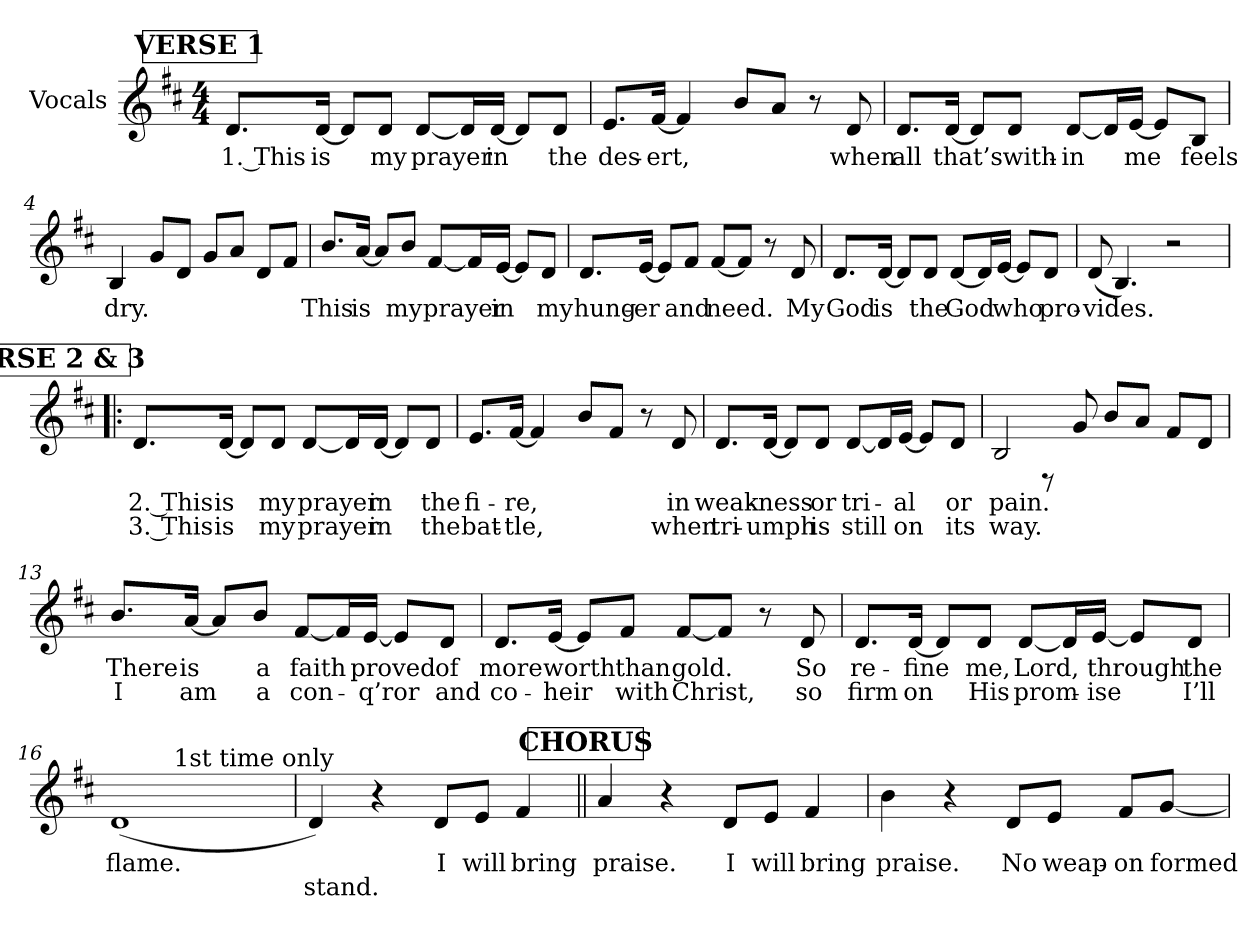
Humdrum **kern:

**kern	**text	**text
*part1	*part1	*part1
*staff1	*staff1	*staff1
*I"Vocals	*	*
*clefG2	*	*
*k[f#c#]	*	*
*D:	*	*
*M4/4	*	*
*MM120	*	*
!!LO:REH:place=s1:a:B:t=VERSE 1
=1	=1	=1
!	!LO:LY:b	!
8.d/L	1. This	.
!	!LO:LY:b	!
[16d/Jk	is	.
8d/L]	.	.
!	!LO:LY:b	!
8d/J	my	.
!	!LO:LY:b	!
[8d/L	prayer	.
16d/L]	.	.
!	!LO:LY:b	!
[16d/JJ	in	.
8d/L]	.	.
!	!LO:LY:b	!
8d/J	the	.
=2	=2	=2
!	!LO:LY:b	!
*^	*	*
8.e/L	2ryy	des-	.
!	!	!LO:LY:b	!
[<16f#/Jk	.	-ert,	.
4f#/]	.	.	.
4ryy	8b!/L	.	.
.	8a!/J	.	.
8r	4ryy	.	.
!	!	!LO:LY:b	!
8d/	.	when	.
*v	*v	*	*
!!LO:LB:g=z
=3	=3	=3
!	!LO:LY:b	!
8.d/L	all	.
!	!LO:LY:b	!
[16d/Jk	that’s	.
8d/L]	.	.
!	!LO:LY:b	!
8d/J	with-	.
!	!LO:LY:b	!
[8d/L	-in	.
16d/L]	.	.
!	!LO:LY:b	!
[16e/JJ	me	.
8e/L]	.	.
!	!LO:LY:b	!
8B/J	feels	.
=4	=4	=4
!	!LO:LY:b	!
*^	*	*
4B/	4ryy	dry.	.
4ryy	8g!/L	.	.
.	8d!/J	.	.
2ryy	8g!/L	.	.
.	8a!/J	.	.
.	8d!/L	.	.
.	8f#!/J	.	.
*v	*v	*	*
=5	=5	=5
*^	*	*
!	!	!LO:LY:b	!
*v	*v	*	*
8.b/L	This	.
!	!LO:LY:b	!
[16a/Jk	is	.
8a/L]	.	.
!	!LO:LY:b	!
8b/J	my	.
!	!LO:LY:b	!
[8f#/L	prayer	.
16f#/L]	.	.
!	!LO:LY:b	!
[16e/JJ	in	.
8e/L]	.	.
!	!LO:LY:b	!
8d/J	my	.
!!LO:LB:g=z
=6	=6	=6
!	!LO:LY:b	!
8.d/L	hung-	.
!	!LO:LY:b	!
[16e/Jk	-er	.
8e/L]	.	.
!	!LO:LY:b	!
8f#/J	and	.
!	!LO:LY:b	!
[8f#/L	need.	.
8f#/J]	.	.
8r	.	.
!	!LO:LY:b	!
8d/	My	.
=7	=7	=7
!	!LO:LY:b	!
8.d/L	God	.
!	!LO:LY:b	!
[16d/Jk	is	.
8d/L]	.	.
!	!LO:LY:b	!
8d/J	the	.
!	!LO:LY:b	!
[8d/L	God	.
16d/L]	.	.
!	!LO:LY:b	!
[16e/JJ	who	.
8e/L]	.	.
!	!LO:LY:b	!
8d/J	pro-	.
=8	=8	=8
!	!LO:LY:b	!
(<8d/	-vides.	.
4.B/)	.	.
2r	.	.
!!LO:LB:g=z
!!LO:REH:place=s1:a:B:t=VERSE 2 & 3
=9!|:	=9!|:	=9!|:
!	!LO:LY:b	!LO:LY:b
8.d/L	2. This	3. This
!	!LO:LY:b	!LO:LY:b
[16d/Jk	is	is
8d/L]	.	.
!	!LO:LY:b	!LO:LY:b
8d/J	my	my
!	!LO:LY:b	!LO:LY:b
[8d/L	prayer	prayer
16d/L]	.	.
!	!LO:LY:b	!LO:LY:b
[16d/JJ	in	in
8d/L]	.	.
!	!LO:LY:b	!LO:LY:b
8d/J	the	the
=10	=10	=10
!	!LO:LY:b	!LO:LY:b
*^	*	*
8.e/L	2ryy	fi-	bat-
!	!	!LO:LY:b	!LO:LY:b
[<16f#/Jk	.	-re,	-tle,
4f#/]	.	.	.
4ryy	8b!/L	.	.
.	8f#!/J	.	.
8r	4ryy	.	.
!	!	!LO:LY:b	!LO:LY:b
8d/	.	in	when
*v	*v	*	*
!!LO:LB:g=z
=11	=11	=11
!	!LO:LY:b	!LO:LY:b
8.d/L	weak-	tri-
!	!LO:LY:b	!LO:LY:b
[16d/Jk	-ness	-umph
8d/L]	.	.
!	!LO:LY:b	!LO:LY:b
8d/J	or	is
!	!LO:LY:b	!LO:LY:b
[8d/L	tri-	still
16d/L]	.	.
!	!LO:LY:b	!LO:LY:b
[16e/JJ	-al	on
8e/L]	.	.
!	!LO:LY:b	!LO:LY:b
8d/J	or	its
=12	=12	=12
!	!LO:LY:b	!LO:LY:b
*^	*	*
2B/	4ryy	pain.	way.
.	8r	.	.
.	8g!/	.	.
2ryy	8b!/L	.	.
.	8a!/J	.	.
.	8f#!/L	.	.
.	8d!/J	.	.
*v	*v	*	*
!!LO:LB:g=z
=13	=13	=13
*^	*	*
!	!	!LO:LY:b	!LO:LY:b
*v	*v	*	*
8.b/L	There	I
!	!LO:LY:b	!LO:LY:b
[16a/Jk	is	am
8a/L]	.	.
!	!LO:LY:b	!LO:LY:b
8b/J	a	a
!	!LO:LY:b	!LO:LY:b
[8f#/L	faith	con-
16f#/L]	.	.
!	!LO:LY:b	!LO:LY:b
[16e/JJ	proved	-q’ror
8e/L]	.	.
!	!LO:LY:b	!LO:LY:b
8d/J	of	and
=14	=14	=14
!	!LO:LY:b	!LO:LY:b
8.d/L	more	co-
!	!LO:LY:b	!LO:LY:b
[16e/Jk	worth	-heir
8e/L]	.	.
!	!LO:LY:b	!LO:LY:b
8f#/J	than	with
!	!LO:LY:b	!LO:LY:b
[8f#/L	gold.	Christ,
8f#/J]	.	.
8r	.	.
!	!LO:LY:b	!LO:LY:b
8d/	So	so
!!LO:PB:g=z
=15	=15	=15
!	!LO:LY:b	!LO:LY:b
8.d/L	re-	firm
!	!LO:LY:b	!LO:LY:b
[16d/Jk	-fine	on
8d/L]	.	.
!	!LO:LY:b	!LO:LY:b
8d/J	me,	His
!	!LO:LY:b	!LO:LY:b
[8d/L	Lord,	prom-
16d/L]	.	.
!	!LO:LY:b	!LO:LY:b
[16e/JJ	through	-ise
8e/L]	.	.
!	!LO:LY:b	!LO:LY:b
8d/J	the	I’ll
=16	=16	=16
!	!LO:LY:b	!
*^	*	*
(<1d	4ryy	flame.	.
!	!LO:TX:a:t=1st time only	!	!
.	2.ryy	.	.
*v	*v	*	*
=17	=17	=17
*^	*	*
!	!	!	!LO:LY:b
*v	*v	*	*
4d/)	.	stand.
4r	.	.
!	!LO:LY:b	!
8d/L	I	.
!	!LO:LY:b	!
8e/J	will	.
!	!LO:LY:b	!
4f#/	bring	.
!!LO:LB:g=z
!!LO:REH:place=s1:a:B:t=CHORUS
=18||	=18||	=18||
!	!LO:LY:b	!
4a/	praise.	.
4r	.	.
!	!LO:LY:b	!
8d/L	I	.
!	!LO:LY:b	!
8e/J	will	.
!	!LO:LY:b	!
4f#/	bring	.
=19	=19	=19
!	!LO:LY:b	!
4b\	praise.	.
4r	.	.
!	!LO:LY:b	!
8d/L	No	.
!	!LO:LY:b	!
8e/J	weap-	.
!	!LO:LY:b	!
8f#/L	-on	.
!	!LO:LY:b	!
[8g/J	formed	.
=	=	=
*-	*-	*-
